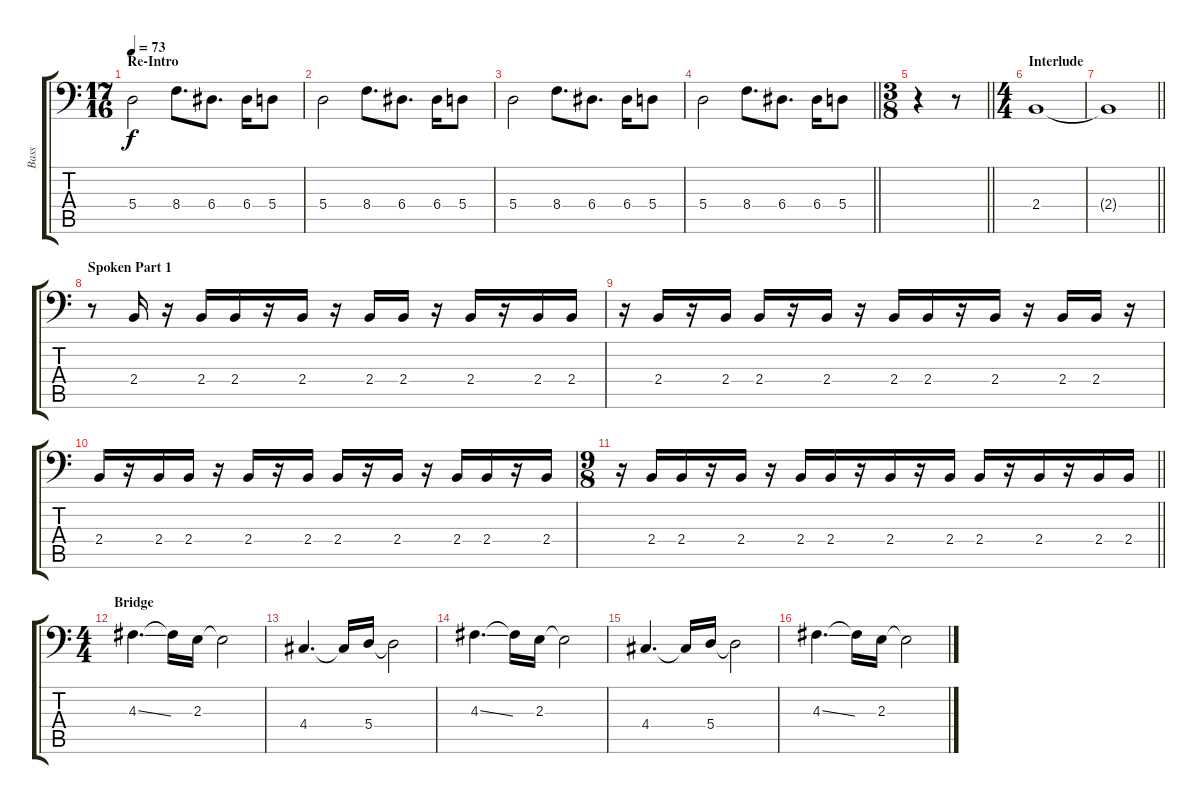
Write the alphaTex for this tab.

\track ("Bass" "Bass") {instrument fretlessbass}
\staff {score tabs}
\tuning (C3 G2 D2 A1 E1 B0) {hide}
\ts (17 16)
\section ("" "Re-Intro")
\tempo 73
\clef f4
\ks c
5.4.2{dy f} 8.4.8{d} 6.4.8{d} 6.4.16 5.4.8 |
5.4.2 8.4.8{d} 6.4.8{d} 6.4.16 5.4.8 |
5.4.2 8.4.8{d} 6.4.8{d} 6.4.16 5.4.8 |
\barLineRight lightlight
5.4.2 8.4.8{d} 6.4.8{d} 6.4.16 5.4.8 |
\ts (3 8)
\barLineRight lightlight
r.4 r.8 |
\ts (4 4)
\section ("" "Interlude")
2.4.1 |
\barLineRight lightlight
2.4{t}.1 |
\section ("" "Spoken Part 1")
r.8 2.4.16 r.16 2.4.16 2.4.16 r.16 2.4.16 r.16 2.4.16 2.4.16 r.16 2.4.16 r.16 2.4.16 2.4.16 |
r.16 2.4.16 r.16 2.4.16 2.4.16 r.16 2.4.16 r.16 2.4.16 2.4.16 r.16 2.4.16 r.16 2.4.16 2.4.16 r.16 |
2.4.16 r.16 2.4.16 2.4.16 r.16 2.4.16 r.16 2.4.16 2.4.16 r.16 2.4.16 r.16 2.4.16 2.4.16 r.16 2.4.16 |
\ts (9 8)
\barLineRight lightlight
r.16 2.4.16 2.4.16 r.16 2.4.16 r.16 2.4.16 2.4.16 r.16 2.4.16 r.16 2.4.16 2.4.16 r.16 2.4.16 r.16 2.4.16 2.4.16 |
\ts (4 4)
\section ("" "Bridge")
4.3{ss}.4{d} 4.3{t}.16 2.3.16 2.3{t}.2 |
4.4.4{d} 4.4{t}.16 5.4.16 5.4{t}.2 |
4.3{ss}.4{d} 4.3{t}.16 2.3.16 2.3{t}.2 |
4.4.4{d} 4.4{t}.16 5.4.16 5.4{t}.2 |
4.3{ss}.4{d} 4.3{t}.16 2.3.16 2.3{t}.2
